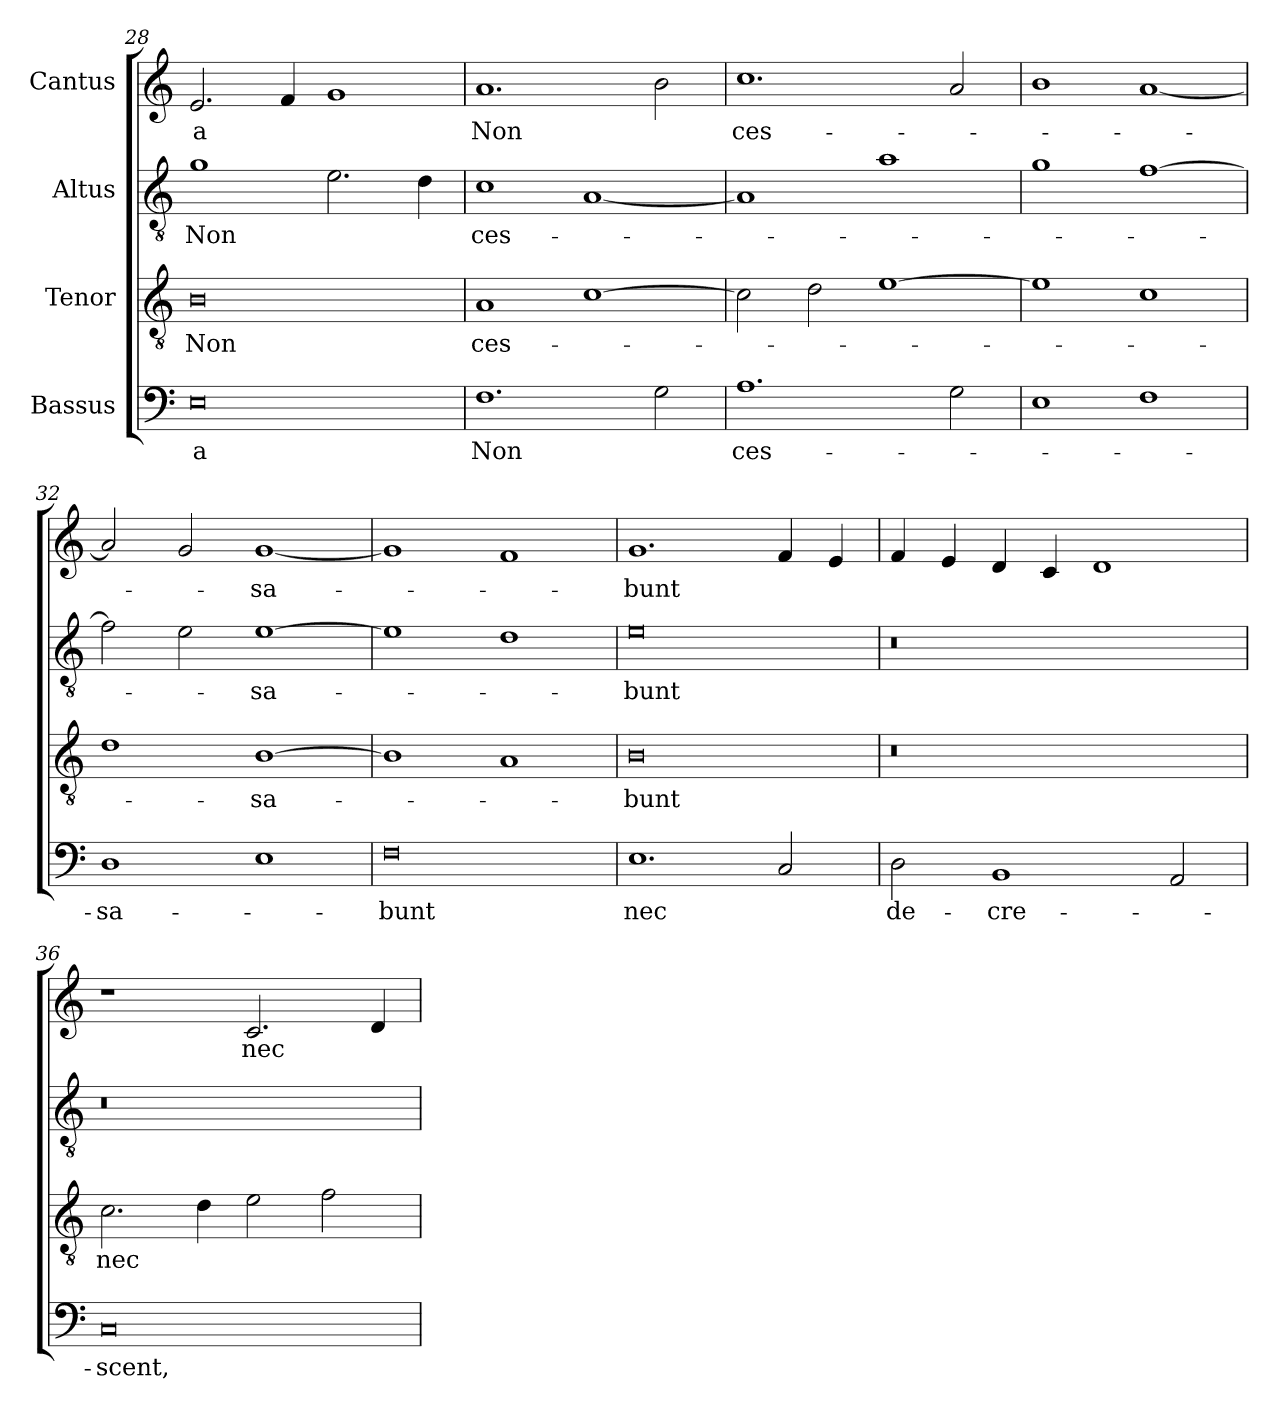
**kern	**text	**kern	**text	**kern	**text	**kern	**text
*part4	*part4	*part3	*part3	*part2	*part2	*part1	*part1
*staff4	*staff4	*staff3	*staff3	*staff2	*staff2	*staff1	*staff1
*I"Bassus	*	*I"Tenor	*	*I"Altus	*	*I"Cantus	*
*clefF4	*	*clefGv2	*	*clefGv2	*	*clefG2	*
*k[]	*	*k[]	*	*k[]	*	*k[]	*
*C:	*	*C:	*	*C:	*	*C:	*
=28	=28	=28	=28	=28	=28	=28	=28
!	!LO:LY:i	!	!	!	!LO:LY:i	!	!
0E\	-a	0B\	Non	1g\	Non	2.e/	-a
.	.	.	.	.	.	4f/	.
.	.	.	.	2.e\	.	1g/	.
.	.	.	.	4d\	.	.	.
=29	=29	=29	=29	=29	=29	=29	=29
!	!	!	!	!	!LO:LY:i	!	!
1.F\	Non	1A/	ces-	1c\	ces-	1.a/	Non
.	.	[1c\	.	[1A/	.	.	.
2G\	.	.	.	.	.	2b\	.
!!LO:LB:g=z
=30	=30	=30	=30	=30	=30	=30	=30
1.A\	ces-	2c\]	.	1A/]	.	1.cc\	ces-
.	.	2d\	.	.	.	.	.
.	.	[1e\	.	1a\	.	.	.
2G\	.	.	.	.	.	2a/	.
=31	=31	=31	=31	=31	=31	=31	=31
1E\	.	1e\]	.	1g\	.	1b\	.
1F\	.	1c\	.	[1f\	.	[1a/	.
=32	=32	=32	=32	=32	=32	=32	=32
1D\	-sa-	1d\	.	2f\]	.	2a/]	.
.	.	.	.	2e\	.	2g/	.
!	!	!	!	!	!LO:LY:i	!	!
1E\	.	[1B\	-sa-	[1e\	-sa-	[1g/	-sa-
=33	=33	=33	=33	=33	=33	=33	=33
0F\	-bunt	1B\]	.	1e\]	.	1g/]	.
.	.	1A/	.	1d\	.	1f/	.
=34	=34	=34	=34	=34	=34	=34	=34
!	!	!	!	!	!LO:LY:i	!	!
1.E\	nec	0B\	-bunt	0e\	-bunt	1.g/	-bunt
2C/	.	.	.	.	.	4f/	.
.	.	.	.	.	.	4e/	.
=35	=35	=35	=35	=35	=35	=35	=35
2D\	de-	0r	.	0r	.	4f/	.
.	.	.	.	.	.	4e/	.
1BB/	-cre-	.	.	.	.	4d/	.
.	.	.	.	.	.	4c/	.
.	.	.	.	.	.	1d/	.
2AA/	.	.	.	.	.	.	.
!!LO:LB:g=z
=36	=36	=36	=36	=36	=36	=36	=36
0C/	-scent,	2.c\	nec	0r	.	1r	.
.	.	4d\	.	.	.	.	.
.	.	2e\	.	.	.	2.c/	nec
.	.	2f\	.	.	.	.	.
.	.	.	.	.	.	4d/	.
=	=	=	=	=	=	=	=
*-	*-	*-	*-	*-	*-	*-	*-
